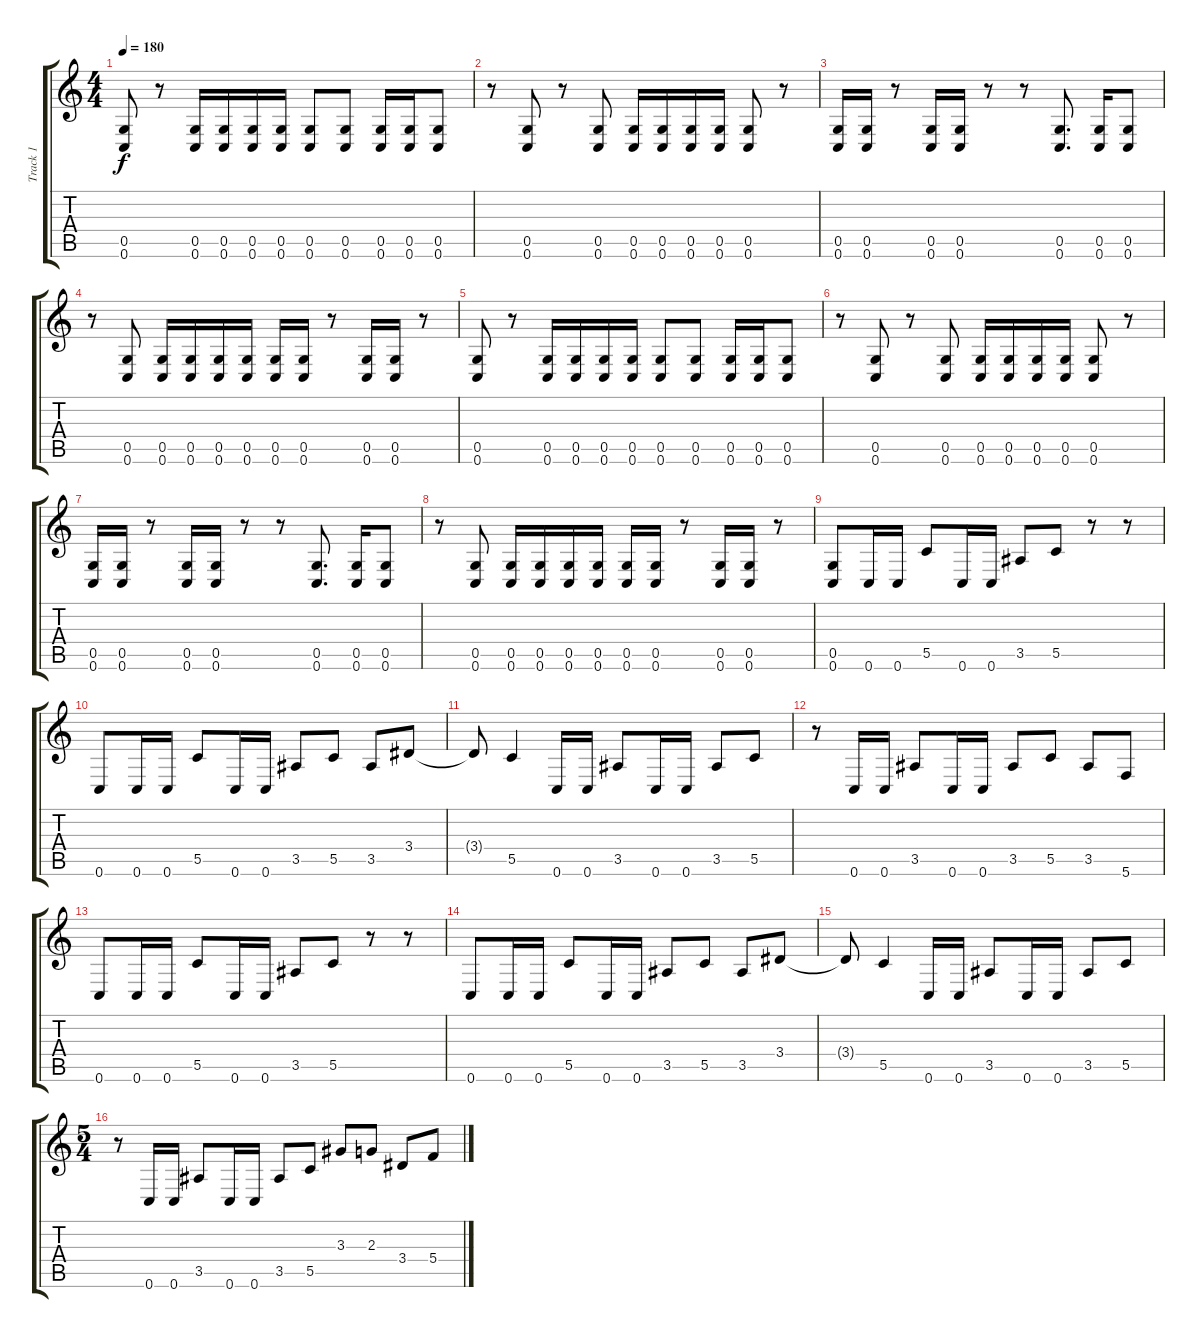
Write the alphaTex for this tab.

\track ("Track 1" "Track 1") {instrument distortionguitar}
\staff {score tabs}
\tuning (D4 A3 F3 C3 G2 C2) {hide}
\ts (4 4)
\tempo 180
\clef g2
\ks c
(0.5 0.6).8{dy f} r.8 (0.5 0.6).16 (0.5 0.6).16 (0.5 0.6).16 (0.5 0.6).16 (0.5 0.6).8 (0.5 0.6).8 (0.5 0.6).16 (0.5 0.6).16 (0.5 0.6).8 |
r.8 (0.5 0.6).8 r.8 (0.5 0.6).8 (0.5 0.6).16 (0.5 0.6).16 (0.5 0.6).16 (0.5 0.6).16 (0.5 0.6).8 r.8 |
(0.5 0.6).16 (0.5 0.6).16 r.8 (0.5 0.6).16 (0.5 0.6).16 r.8 r.8 (0.5 0.6).8{d} (0.5 0.6).16 (0.5 0.6).8 |
r.8 (0.5 0.6).8 (0.5 0.6).16 (0.5 0.6).16 (0.5 0.6).16 (0.5 0.6).16 (0.5 0.6).16 (0.5 0.6).16 r.8 (0.5 0.6).16 (0.5 0.6).16 r.8 |
(0.5 0.6).8 r.8 (0.5 0.6).16 (0.5 0.6).16 (0.5 0.6).16 (0.5 0.6).16 (0.5 0.6).8 (0.5 0.6).8 (0.5 0.6).16 (0.5 0.6).16 (0.5 0.6).8 |
r.8 (0.5 0.6).8 r.8 (0.5 0.6).8 (0.5 0.6).16 (0.5 0.6).16 (0.5 0.6).16 (0.5 0.6).16 (0.5 0.6).8 r.8 |
(0.5 0.6).16 (0.5 0.6).16 r.8 (0.5 0.6).16 (0.5 0.6).16 r.8 r.8 (0.5 0.6).8{d} (0.5 0.6).16 (0.5 0.6).8 |
r.8 (0.5 0.6).8 (0.5 0.6).16 (0.5 0.6).16 (0.5 0.6).16 (0.5 0.6).16 (0.5 0.6).16 (0.5 0.6).16 r.8 (0.5 0.6).16 (0.5 0.6).16 r.8 |
(0.5 0.6).8 0.6.16 0.6.16 5.5.8 0.6.16 0.6.16 3.5.8 5.5.8 r.8 r.8 |
0.6.8 0.6.16 0.6.16 5.5.8 0.6.16 0.6.16 3.5.8 5.5.8 3.5.8 3.4.8 |
3.4{t}.8 5.5.4 0.6.16 0.6.16 3.5.8 0.6.16 0.6.16 3.5.8 5.5.8 |
r.8 0.6.16 0.6.16 3.5.8 0.6.16 0.6.16 3.5.8 5.5.8 3.5.8 5.6.8 |
0.6.8 0.6.16 0.6.16 5.5.8 0.6.16 0.6.16 3.5.8 5.5.8 r.8 r.8 |
0.6.8 0.6.16 0.6.16 5.5.8 0.6.16 0.6.16 3.5.8 5.5.8 3.5.8 3.4.8 |
3.4{t}.8 5.5.4 0.6.16 0.6.16 3.5.8 0.6.16 0.6.16 3.5.8 5.5.8 |
\ts (5 4)
r.8 0.6.16 0.6.16 3.5.8 0.6.16 0.6.16 3.5.8 5.5.8 3.3.8 2.3.8 3.4.8 5.4.8
